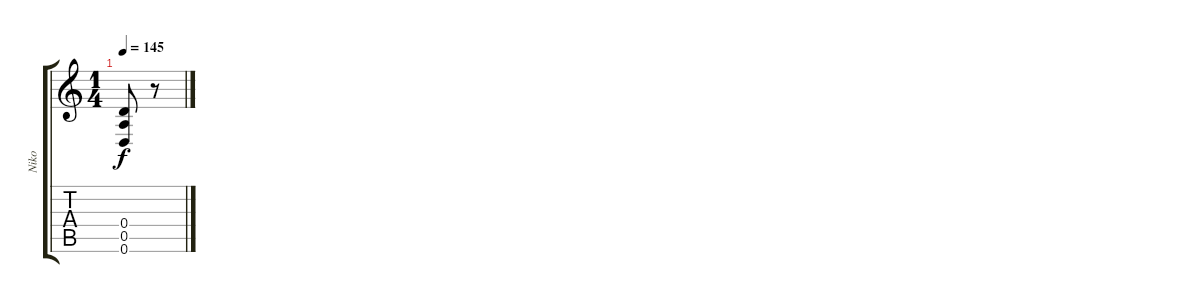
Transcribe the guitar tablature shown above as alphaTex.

\track ("Niko" "Niko") {instrument distortionguitar}
\staff {score tabs}
\tuning (E4 B3 G3 D3 A2 D2) {hide}
\ts (1 4)
\tempo 145
\clef g2
\ks c
(0.4 0.5 0.6).8{dy f} r.8
